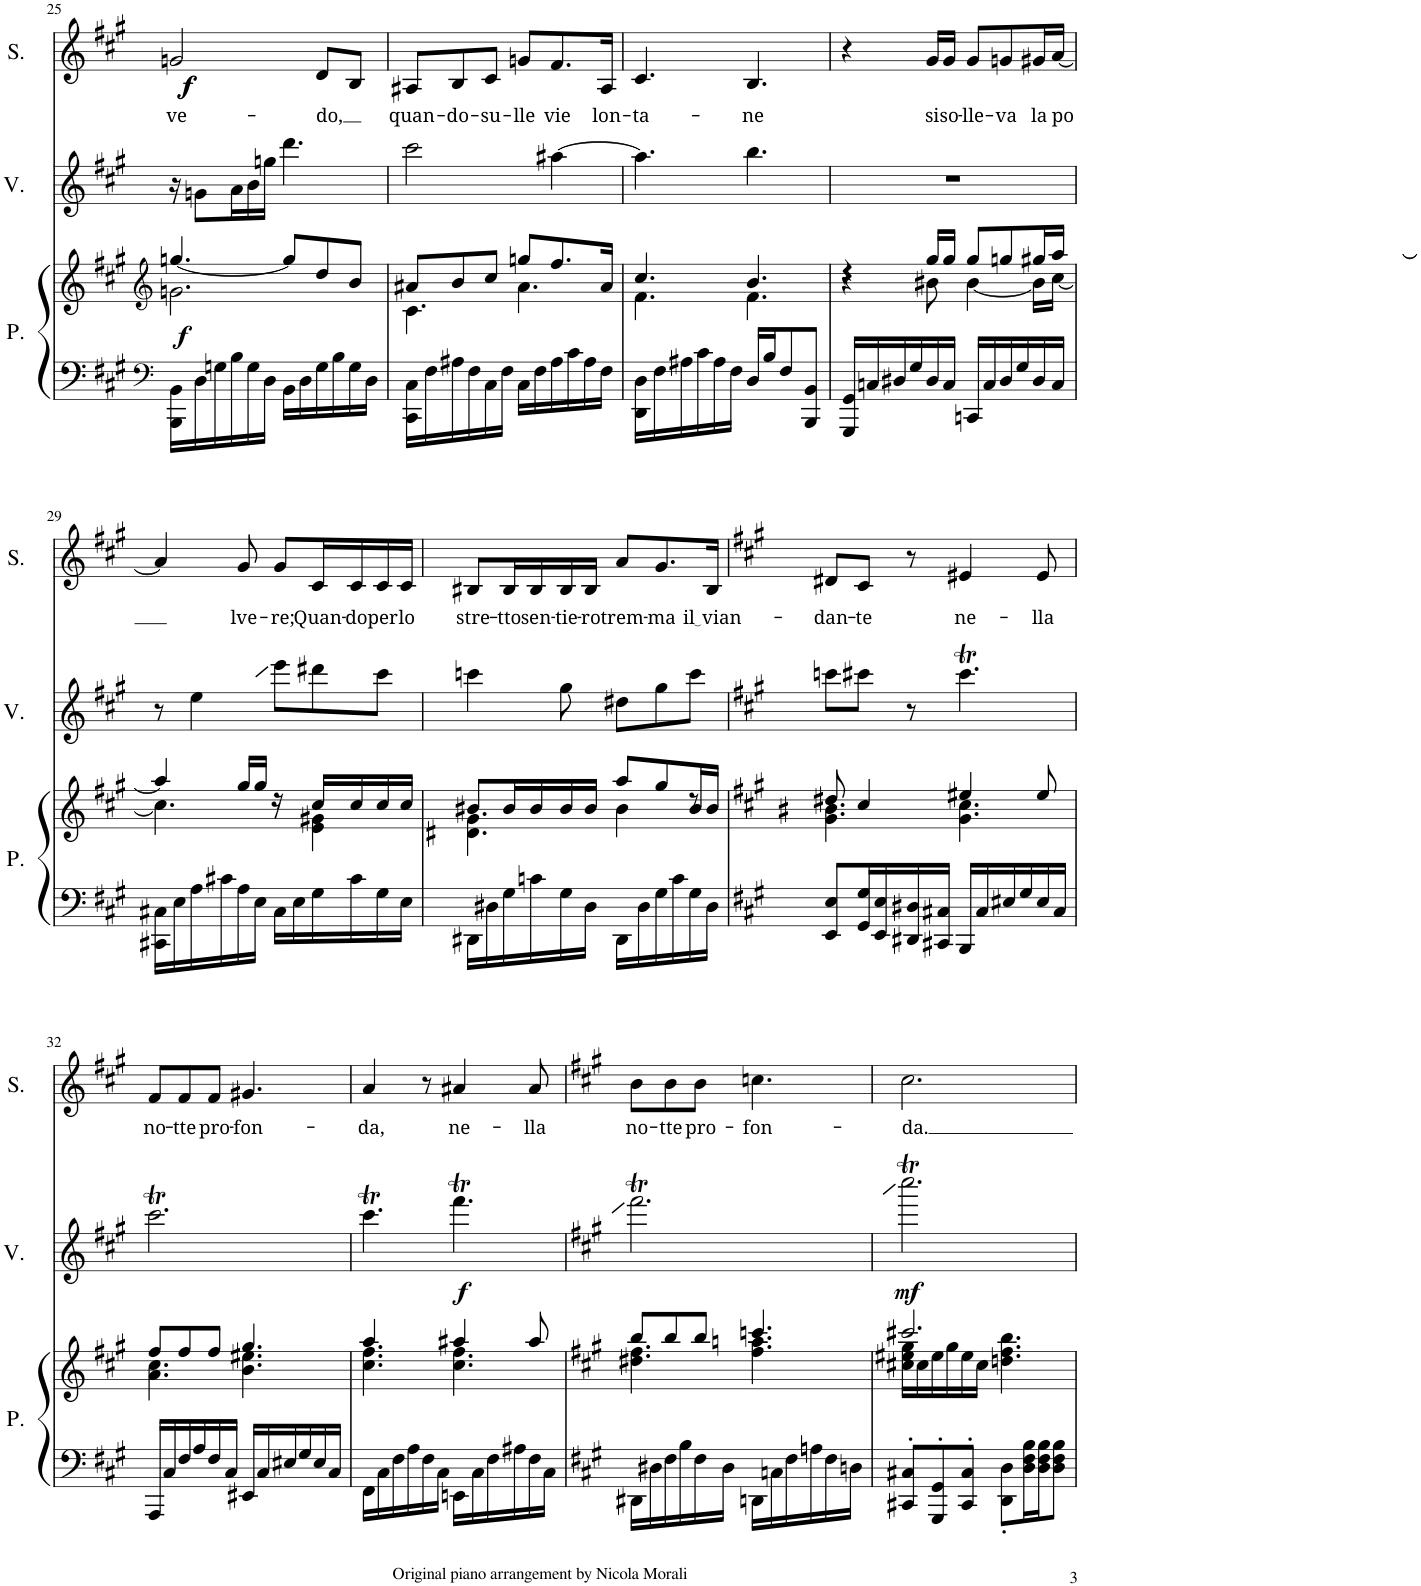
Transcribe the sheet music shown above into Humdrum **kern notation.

**kern	**kern	**dynam	**kern	**dynam	**kern	**text	**dynam
*part3	*part3	*part3	*part2	*part2	*part1	*part1	*part1
*staff4	*staff3	*staff3/4	*staff2	*staff2	*staff1	*staff1	*staff1
*I"Piano	*	*	*I"Violin	*	*I"Soprano	*	*
*I'P.	*	*	*I'V.	*	*I'S.	*	*
!!LO:PB:g=z
*clefF4	*clefG2	*	*clefG2	*	*clefG2	*	*
*k[f#c#g#]	*k[f#c#g#]	*	*k[f#c#g#]	*	*k[f#c#g#]	*	*
*M6/8	*M6/8	*	*M6/8	*	*M6/8	*	*
=25	=25	=25	=25	=25	=25	=25	=25
*	*^	*	*	*	*	*	*
!	!	!	!LO:DY:b	!	!	!	!LO:LY:b	!LO:DY:b
!	!	!	!	!	!	!	!	!LO:DY:n=1:b
16BBB\ 16BB\LL	[4.ggn/	2.gn\	f	16r	.	2gn/	ve-	f f
16D\	.	.	.	8gn\L	.	.	.	.
16Gn\	.	.	.	.	.	.	.	.
16B\	.	.	.	16a\L	.	.	.	.
16G\	.	.	.	16b\	.	.	.	.
16D\JJ	.	.	.	16ggn\JJ	.	.	.	.
16BB\LL	8gg/L]	.	.	4.ddd\	.	.	.	.
16D\	.	.	.	.	.	.	.	.
!	!	!	!	!	!	!	!LO:LY:b	!
16G\	8dd/	.	.	.	.	8d/L	-do,	.
16B\	.	.	.	.	.	.	.	.
16G\	8b/J	.	.	.	.	8B/J	.	.
16D\JJ	.	.	.	.	.	.	.	.
=26	=26	=26	=26	=26	=26	=26	=26	=26
!	!	!	!	!	!	!	!LO:LY:b	!
16CC#\ 16C#\LL	8a#X/L	4.c#\	.	2ccc#\	.	8A#X/L	quan-	.
16F#\	.	.	.	.	.	.	.	.
!	!	!	!	!	!	!	!LO:LY:b	!
16A#X\	8b/	.	.	.	.	8B/	-do-	.
16F#\	.	.	.	.	.	.	.	.
!	!	!	!	!	!	!	!LO:LY:b	!
16C#\	8cc#/J	.	.	.	.	8c#/J	su-	.
16F#\JJ	.	.	.	.	.	.	.	.
!	!	!	!	!	!	!	!LO:LY:b	!
16C#\LL	8ggn/L	4.a#\	.	.	.	8gn/L	-lle	.
16F#\	.	.	.	.	.	.	.	.
!	!	!	!	!	!	!	!LO:LY:b	!
16A#\	8.ff#/	.	.	[4aa#X\	.	8.f#/	vie	.
16c#\	.	.	.	.	.	.	.	.
16A#\	.	.	.	.	.	.	.	.
!	!	!	!	!	!	!	!LO:LY:b	!
16F#\JJ	16a#/Jk	.	.	.	.	16A#/Jk	lon-	.
=27	=27	=27	=27	=27	=27	=27	=27	=27
!	!	!	!	!	!	!	!LO:LY:b	!
16DD\ 16D\LL	4.cc#/	4.f#\	.	4.aa#\]	.	4.c#/	-ta-	.
16F#\	.	.	.	.	.	.	.	.
16A#X\	.	.	.	.	.	.	.	.
16c#\	.	.	.	.	.	.	.	.
16A#\	.	.	.	.	.	.	.	.
16F#\JJ	.	.	.	.	.	.	.	.
!	!	!	!	!	!	!	!LO:LY:b	!
16D/LL	4.b/	4.f#\	.	4.bb\	.	4.B/	-ne	.
16B/J	.	.	.	.	.	.	.	.
8F#/	.	.	.	.	.	.	.	.
8BBB/ 8BB/J	.	.	.	.	.	.	.	.
=28	=28	=28	=28	=28	=28	=28	=28	=28
*^	*	*	*	*	*	*	*	*
4r	16GGG#/ 16GG#/LL	4r	4ryy	.	2.r	.	4r	.	.
.	16Cn/	.	.	.	.	.	.	.	.
.	16D#X/	.	.	.	.	.	.	.	.
.	16G#/	.	.	.	.	.	.	.	.
!	!	!	!	!	!	!	!	!LO:LY:b	!
2ryy	16D#/	16gg#/LL	8b#X\	.	.	.	16g#/LL	si	.
!	!	!	!	!	!	!	!	!LO:LY:b	!
.	16C/JJ	16gg#/JJ	.	.	.	.	16g#/JJ	so-	.
!	!	!	!	!	!	!	!	!LO:LY:b	!
.	16CCn/LL	8gg#/L	[4b#\	.	.	.	8g#/L	-lle-	.
.	16C/	.	.	.	.	.	.	.	.
!	!	!	!	!	!	!	!	!LO:LY:b	!
.	16D#/	8ggn/	.	.	.	.	8gn/	-va	.
.	16G#/	.	.	.	.	.	.	.	.
!	!	!	!	!	!	!	!	!LO:LY:b	!
.	16D#/	16gg#X/L	16b#\LL]	.	.	.	16g#X/L	la	.
!	!	!	!	!	!	!	!	!LO:LY:b	!
.	16C/JJ	[16aa/JJ	[16cc#\JJ	.	.	.	[16a/JJ	-po	.
!!LO:LB:g=z
=29	=29	=29	=29	=29	=29	=29	=29	=29	=29
4.ryy	16CC#X\ 16C#X\LL	4aa/]	4.cc#\]	.	8r	.	4a/]	.	.
.	16E\	.	.	.	.	.	.	.	.
.	16A\	.	.	.	4ee\	.	.	.	.
.	16c#X\	.	.	.	.	.	.	.	.
!	!	!	!	!	!	!	!	!LO:LY:b	!
.	16A\	16gg#/LL	.	.	.	.	8g#/	lve-	.
.	16E\JJ	16gg#/JJ	.	.	.	.	.	.	.
!	!	!	!	!	!	!	!	!LO:LY:b	!
8r	16C#\LL	8r	8ryy	.	8eee\L	.	8g#/L	-re;	.
.	16E\	.	.	.	.	.	.	.	.
!	!	!	!	!	!	!	!	!LO:LY:b	!
4ryy	16G#\	16cc#/LL	4e\ 4g#X\	.	8ddd#X\	.	16c#/L	Quan-	.
!	!	!	!	!	!	!	!	!LO:LY:b	!
.	16c#\	16cc#/	.	.	.	.	16c#/	-do	.
!	!	!	!	!	!	!	!	!LO:LY:b	!
.	16G#\	16cc#/	.	.	8ccc#\J	.	16c#/	per	.
!	!	!	!	!	!	!	!	!LO:LY:b	!
.	16E\JJ	16cc#/JJ	.	.	.	.	16c#/JJ	lo	.
=30	=30	=30	=30	=30	=30	=30	=30	=30	=30
!	!	!	!	!	!	!	!	!LO:LY:b	!
8ryy	16DD#X\LL	8b#X/L	4.d#X\ 4.g#\	.	4cccn\	.	8B#X/L	stre-	.
.	16D#X\	.	.	.	.	.	.	.	.
!	!	!	!	!	!	!	!	!LO:LY:b	!
.	16G#\	16b#/L	.	.	.	.	16B#/L	-tto	.
!	!	!	!	!	!	!	!	!LO:LY:b	!
.	16cn\	16b#/	.	.	.	.	16B#/	sen-	.
!	!	!	!	!	!	!	!	!LO:LY:b	!
.	16G#\	16b#/	.	.	8gg#\	.	16B#/	-tie-	.
!	!	!	!	!	!	!	!	!LO:LY:b	!
.	16D#\JJ	16b#/JJ	.	.	.	.	16B#/JJ	-ro	.
!	!	!	!	!	!	!	!	!LO:LY:b	!
.	16DD#\LL	8aa/L	4b#\	.	8dd#X\L	.	8a/L	trem-	.
.	16D#\	.	.	.	.	.	.	.	.
!	!	!	!	!	!	!	!	!LO:LY:b	!
.	16G#\	8gg#/	.	.	8gg#\	.	8.g#/	-ma	.
.	16c\	.	.	.	.	.	.	.	.
8r	16G#\	16b#/L	8ryy	.	8ccc\J	.	.	.	.
!	!	!	!	!	!	!	!	!LO:LY:b	!
.	16D#\JJ	16b#/JJ	.	.	.	.	16B#/Jk	il vian	.
*v	*v	*	*	*	*	*	*	*	*
=31	=31	=31	=31	=31	=31	=31	=31	=31
*k[f#c#g#]	*k[f#c#g#]	*	*	*k[f#c#g#]	*	*k[f#c#g#]	*	*
*^	*	*	*	*	*	*	*	*
!	!	!	!	!	!	!	!	!LO:LY:b	!
*v	*v	*	*	*	*	*	*	*	*
8EE/ 8E/L	8dd#X/	4.g#\ 4.b#X\	.	8cccn\L	.	8d#X/L	-dan-	.
!	!	!	!	!	!	!	!LO:LY:b	!
16GG#/ 16G#/L	4cc#/	.	.	8ccc#X\J	.	8c#/J	-te	.
16EE/ 16E/	.	.	.	.	.	.	.	.
16DD#X/ 16D#X/	.	.	.	8r	.	8r	.	.
16CC#X/ 16C#X/JJ	.	.	.	.	.	.	.	.
!	!	!	!	!	!	!	!LO:LY:b	!
16BBB/LL	4ee#X/	4.g#\ 4.cc#\	.	4.ccc#t\	.	4e#X/	ne-	.
16C#/	.	.	.	.	.	.	.	.
16E#X/	.	.	.	.	.	.	.	.
16G#/	.	.	.	.	.	.	.	.
!	!	!	!	!	!	!	!LO:LY:b	!
16E#/	8ee#/	.	.	.	.	8e#/	-lla	.
16C#/JJ	.	.	.	.	.	.	.	.
!!LO:LB:g=z
=32	=32	=32	=32	=32	=32	=32	=32	=32
!	!	!	!	!	!	!	!LO:LY:b	!
16AAA/LL	8ff#/L	4.a\ 4.cc#\	.	2.ccc#t\	.	8f#/L	no-	.
16C#/	.	.	.	.	.	.	.	.
!	!	!	!	!	!	!	!LO:LY:b	!
16F#/	8ff#/	.	.	.	.	8f#/	-tte	.
16A/	.	.	.	.	.	.	.	.
!	!	!	!	!	!	!	!LO:LY:b	!
16F#/	8ff#/J	.	.	.	.	8f#/J	pro-	.
16C#/JJ	.	.	.	.	.	.	.	.
!	!	!	!	!	!	!	!LO:LY:b	!
16EE#X/LL	4.gg#/	4.b\ 4.ee#X\	.	.	.	4.g#X/	-fon-	.
16C#/	.	.	.	.	.	.	.	.
16E#X/	.	.	.	.	.	.	.	.
16G#/	.	.	.	.	.	.	.	.
16E#/	.	.	.	.	.	.	.	.
16C#/JJ	.	.	.	.	.	.	.	.
=33	=33	=33	=33	=33	=33	=33	=33	=33
!	!	!	!	!	!	!	!LO:LY:b	!
16FF#\LL	4.cc#\ 4.ff#\	4.aa/	.	4.ccc#t\	.	4a/	-da,	.
16C#\	.	.	.	.	.	.	.	.
16F#\	.	.	.	.	.	.	.	.
16A\	.	.	.	.	.	.	.	.
16F#\	.	.	.	.	.	8r	.	.
16C#\JJ	.	.	.	.	.	.	.	.
!	!	!	!	!	!LO:DY:b	!	!LO:LY:b	!
16EEn\LL	4.cc#\ 4.ff#\	4aa#X/	.	4.fff#T\	f	4a#X/	ne-	.
16C#\	.	.	.	.	.	.	.	.
16F#\	.	.	.	.	.	.	.	.
16A#X\	.	.	.	.	.	.	.	.
!	!	!	!	!	!	!	!LO:LY:b	!
16F#\	.	8aa#/	.	.	.	8a#/	-lla	.
16C#\JJ	.	.	.	.	.	.	.	.
=34	=34	=34	=34	=34	=34	=34	=34	=34
*k[f#c#g#]	*k[f#c#g#]	*	*	*k[f#c#g#]	*	*k[f#c#g#]	*	*
!	!	!	!	!	!	!	!LO:LY:b	!
16DD#X\LL	8bb/L	4.dd#X\ 4.ff#\	.	2.fff#T\	.	8b\L	no-	.
16D#X\	.	.	.	.	.	.	.	.
!	!	!	!	!	!	!	!LO:LY:b	!
16F#\	8bb/	.	.	.	.	8b\	-tte	.
16B\	.	.	.	.	.	.	.	.
!	!	!	!	!	!	!	!LO:LY:b	!
16F#\	8bb/J	.	.	.	.	8b\J	pro-	.
16D#\JJ	.	.	.	.	.	.	.	.
!	!	!	!	!	!	!	!LO:LY:b	!
16DDn\LL	4.cccn/	4.ff#\ 4.aan\	.	.	.	4.ccn\	-fon-	.
16Cn\	.	.	.	.	.	.	.	.
16F#\	.	.	.	.	.	.	.	.
16An\	.	.	.	.	.	.	.	.
16F#\	.	.	.	.	.	.	.	.
16Dn\JJ	.	.	.	.	.	.	.	.
=35	=35	=35	=35	=35	=35	=35	=35	=35
!	!	!	!	!	!LO:DY:b	!	!LO:LY:b	!
8CC#X/' 8C#X/'L	2.ccc#X/	16cc#X\ 16ee#X\ 16gg#\LL	.	2.cccc#t\	mf	2.cc#\	-da.	.
.	.	16cc#\	.	.	.	.	.	.
8GGG#/' 8GG#/'	.	16ee#\	.	.	.	.	.	.
.	.	16gg#\	.	.	.	.	.	.
8CC#/' 8C#/'J	.	16ee#\	.	.	.	.	.	.
.	.	16cc#\JJ	.	.	.	.	.	.
8DD\' 8D\'L	.	4.ddn\ 4.ff#\ 4.bb\	.	.	.	.	.	.
16D\ 16F#\ 16B\L	.	.	.	.	.	.	.	.
16D\ 16F#\ 16B\J	.	.	.	.	.	.	.	.
8D\ 8F#\ 8B\J	.	.	.	.	.	.	.	.
*	*v	*v	*	*	*	*	*	*
=	=	=	=	=	=	=	=
*-	*-	*-	*-	*-	*-	*-	*-
